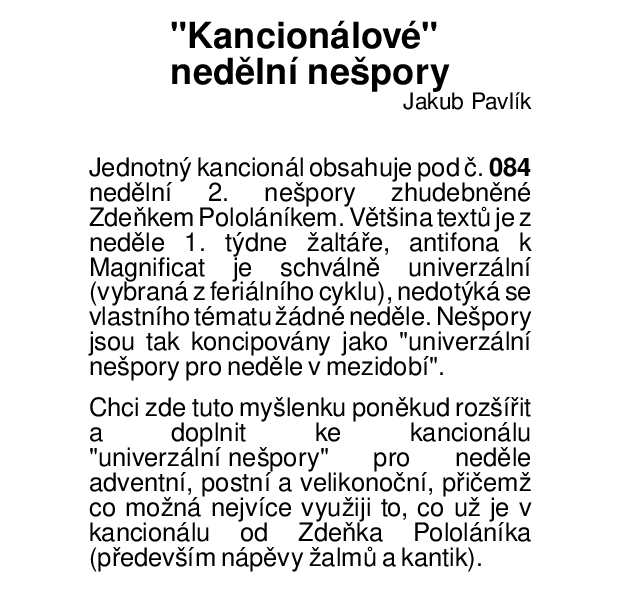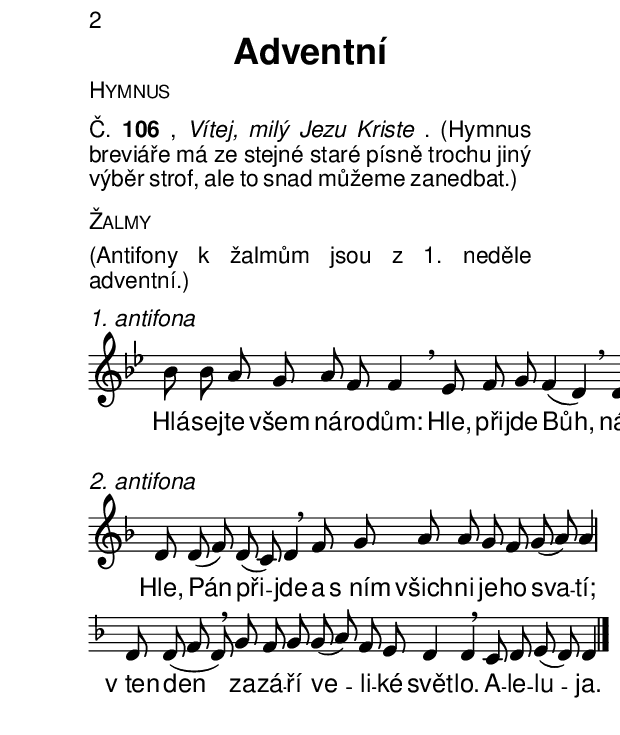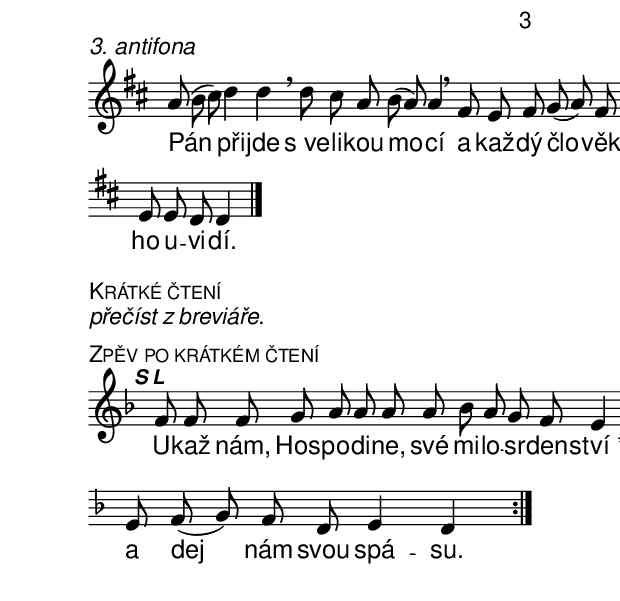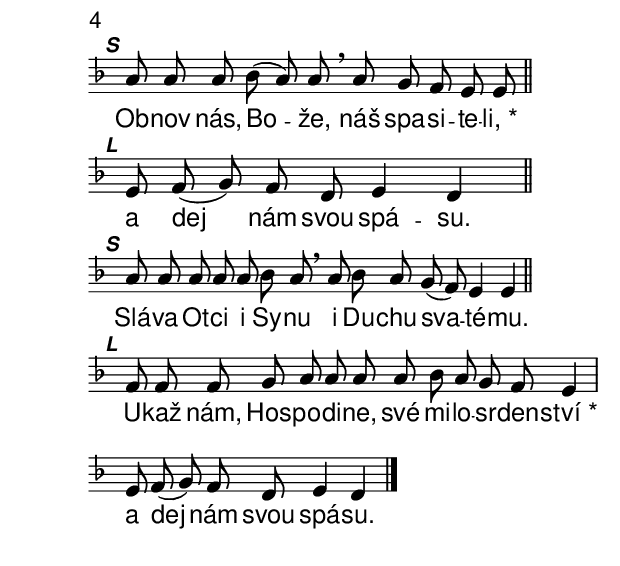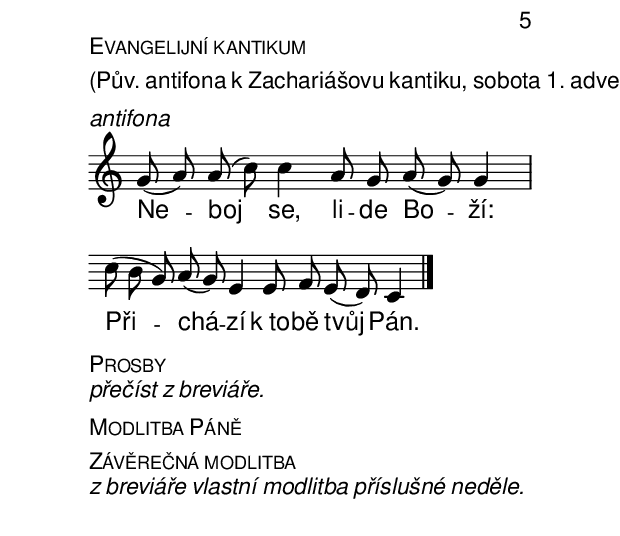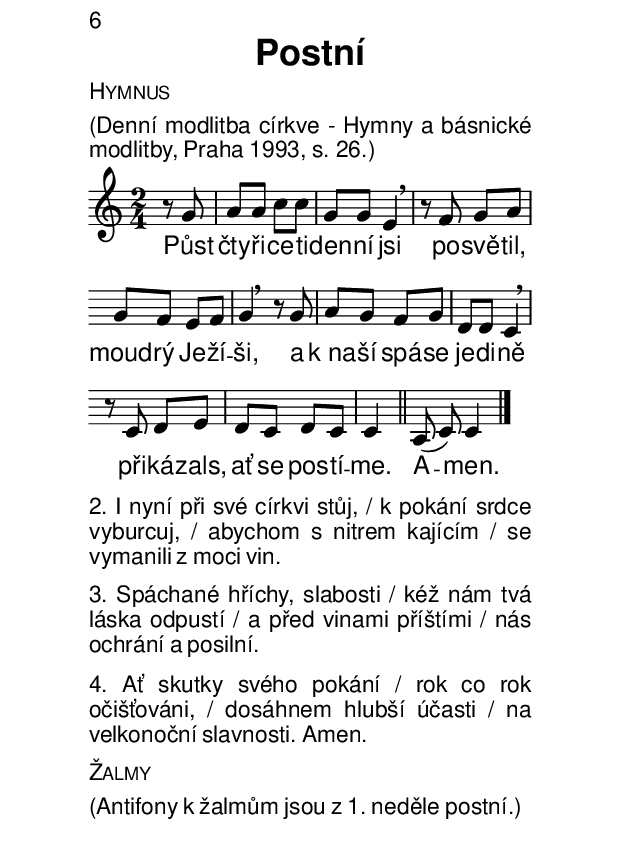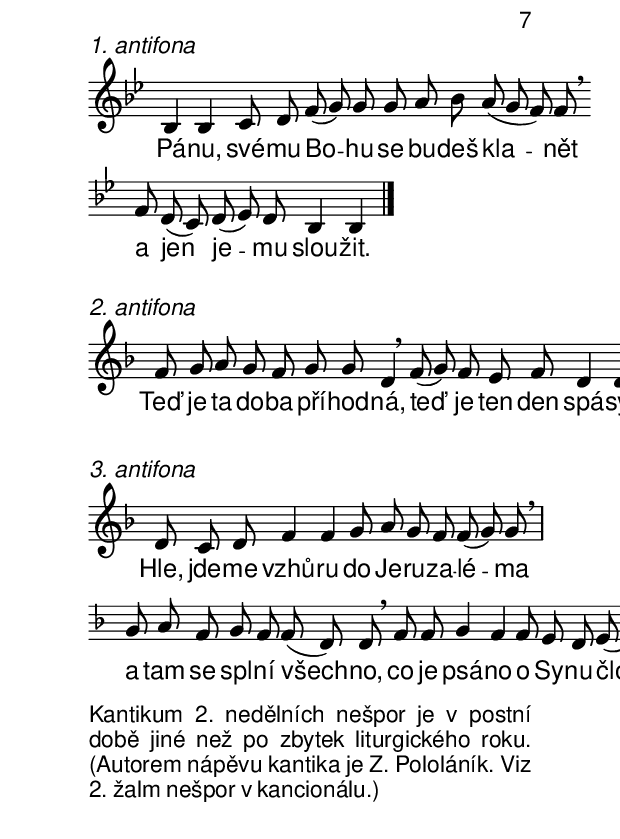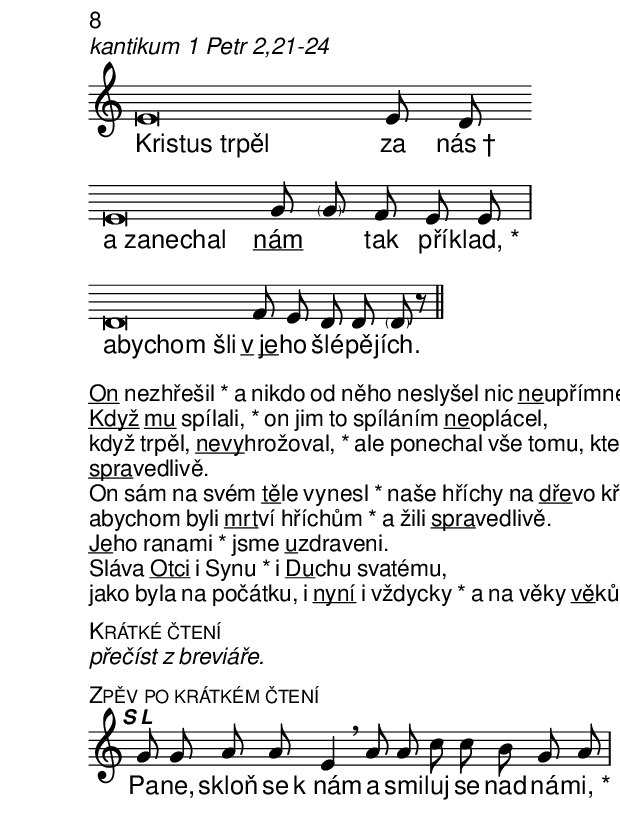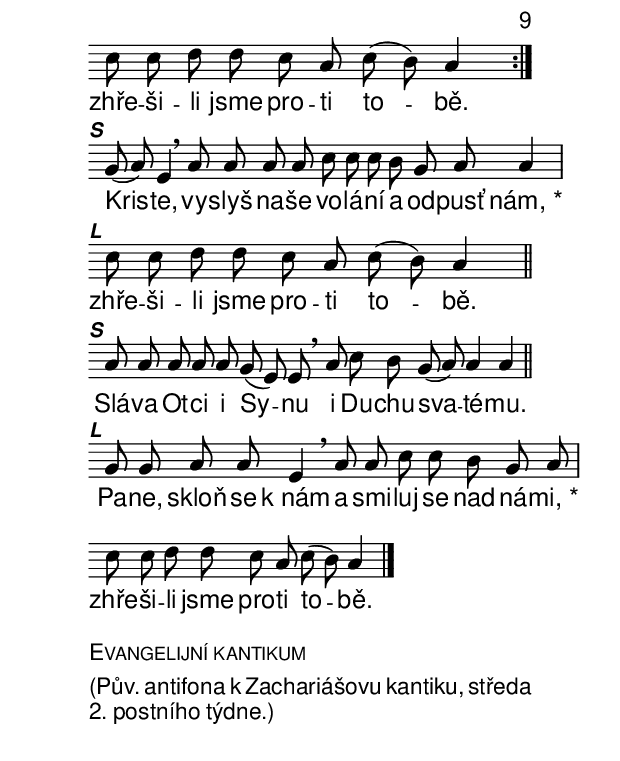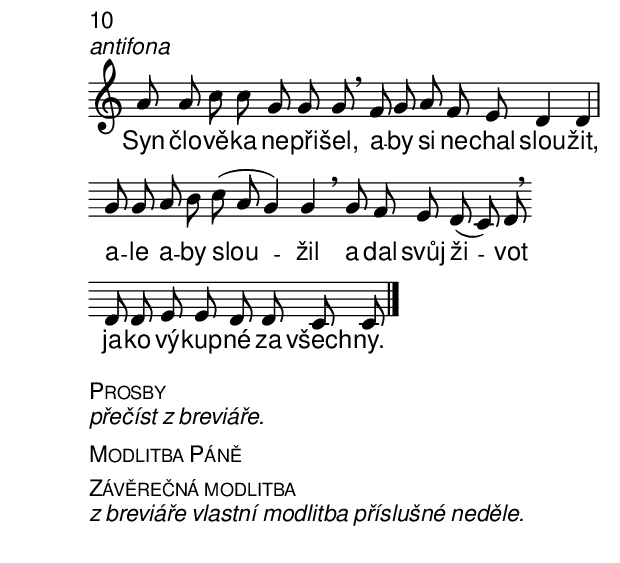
\version "2.15.40"

\include "spolecne.ly"
\include "dilyresponsorii.ly"

\header {
  title = \markup\column{ "\"Kancionálové\"" "nedělní nešpory" } 
  composer = "Jakub Pavlík"
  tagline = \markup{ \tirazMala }
}

myStaffSize = #16
#(set-global-staff-size myStaffSize)

\paper {
  #(set-paper-size "a6")
  
  % Bezpatkovy font jako v kancionalu
  #(define fonts
    (make-pango-font-tree 
                          "Helvetica"
                          "Helvetica"
                          "Courier"
     (/ myStaffSize 20)))
  
  scoreTitleMarkup = \markup\italic{ 
    \fromproperty #'header:quid 
  }
}

\layout {
  indent = 0\cm
  short-indent = 0\cm
  
  \context {
    \Staff
    \remove Custos_engraver % pridano ve spolecne.ly
  }
}

%% nadpisy oddilu
Hymnus = \markup\smallCaps{Hymnus}
Zalmy = \markup\smallCaps{Žalmy}
Cteni = \markup\column{
  \line\smallCaps{Krátké čtení}
  \line\italic{přečíst z breviáře.}
}
Responsorium = \markup\smallCaps{Zpěv po krátkém čtení}
Magnificat = \markup\smallCaps{Evangelijní kantikum}
Prosby = \markup\column{
  \line{\smallCaps{Prosby}}
  \line{\italic{přečíst z breviáře.}}
}
OtceNas = \markup\smallCaps{Modlitba Páně}
Modlitba = \markup\column{
  \line{\smallCaps{Závěrečná modlitba}}
  \line{\italic{z breviáře vlastní modlitba příslušné neděle.}}
}

%% "hudebni nastaveni" antifon podle napevu zalmu v kancionalu
antI = { \key bes \major }
antII = { \key d \minor }
antIII = { \key d \major }
antIIIpostni = {} % musim napev kantika slozit sam
antMagnificat = { \key c \major }

%% v kancionalu zavedene znacky, kdo co ma zpivat
znSchola = \markup\small\bold\italic{S}
znLid = \markup\small\bold\italic{L}

choralniRezimKancional = {
  % nepsat predznamenani tempa (neni tempo)
  \override Score.TimeSignature #'stencil = ##f
  
  % nedelat taktove cary    
  \cadenzaOn
  
  % vzdycky vypsat becka
  \accidentalStyle "forget"
}

\markup\justify\large{
  \vspace #2
  Jednotný kancionál obsahuje pod č. \bold{084} nedělní 2. nešpory zhudebněné Zdeňkem
  Pololáníkem. Většina textů je z neděle 1. týdne žaltáře,
  antifona k Magnificat je schválně univerzální
  (vybraná z feriálního cyklu), nedotýká se vlastního
  tématu žádné neděle. Nešpory jsou tak koncipovány jako "\"univerzální"
  nešpory pro neděle v "mezidobí\"."
}
\markup\justify\large{
  Chci zde tuto myšlenku poněkud rozšířit a doplnit
  ke kancionálu "\"univerzální nešpory\"" pro neděle adventní, postní a velikonoční,
  přičemž co možná nejvíce využiji to, co už je v kancionálu
  od Zdeňka Pololáníka (především nápěvy žalmů a kantik).
}

\bookpart {
  \header {
    title = "Adventní"
    composer = "" % ne ze bych ty zpevy neslozil, ale staci, ze je to napsano
    % na titulni strance.
  }
  
  \markup\Hymnus
  
  \markup\justify{
    Č. \bold{106}, \italic{Vítej, milý Jezu Kriste}.
    (Hymnus breviáře má ze stejné staré písně trochu jiný výběr strof,
    ale to snad můžeme zanedbat.)
  }
  
  \markup\Zalmy
  
  %{ VZOR:
     
  \score {
    \relative c' {
      \choralniRezimKancional
      
    }
    \addlyrics {
      
    }
    \header {
      quid = ". antifona"
      psalmus = ""
      id = ""
    }
  }
  %}
  
  \markup\justify{
    (Antifony k žalmům jsou z 1. neděle adventní.)
  }
  
  \score {
    \relative c'' {
      \choralniRezimKancional
      \antI
      bes8 bes a g a f f4 \breathe es8 f g f4( d) \breathe
      d8 c bes bes \bar "|."
    }
    \addlyrics {
      Hlá -- sej -- te všem ná -- ro -- dům:
      Hle, při -- jde Bůh, náš Spa -- si -- tel.
    }
    \header {
      quid = "1. antifona"
      psalmus = "Žalm 110"
      id = ""
    }
  }
  
  \score {
    \relative c' {
      \choralniRezimKancional
      \antII
      d8 d( f) d( c) d4 \breathe 
      f8 g a a g f g( a) a4 \bar "|"
      d,8 d( f d) \breathe g f g g( a) f e d4 d \breathe
      c8 d e( d) d4 \bar "|."
    }
    \addlyrics {
      Hle, Pán při -- jde 
      a s_ním všich -- ni je -- ho sva -- tí;
      v_ten den za -- zá -- ří ve -- li -- ké svět -- lo.
      A -- le -- lu -- ja.
    }
    \header {
      quid = "2. antifona"
      psalmus = "Žalm 114"
      id = ""
    }
  }
  
  \score {
    \relative c'' {
      \choralniRezimKancional
      \antIII
      a8( b cis) d4 d \breathe d8 cis a b( a) a4 \breathe
      fis8 e fis g( a) fis \bar "" e e d d4 \bar "|."
    }
    \addlyrics {
      Pán při -- jde s_ve -- li -- kou mo -- cí
      a kaž -- dý člo -- věk ho u -- vi -- dí.
    }
    \header {
      quid = "3. antifona"
      psalmus = "kantikum Zj 19"
      id = ""
    }
  }
  
  \markup\Cteni
  
  \markup\Responsorium
  
  \score {
    \relative c' {
      \choralniRezimKancional
      \key d \minor
      
      % R
      \mark\markup{\znSchola \znLid}
      \repeat volta 2 { 
        f8 f f g a a a a bes a g f e4 \bar "|" 
        e8 f( g) f d e4 d
      }
      % V
      \mark\markup{\znSchola} 
      a'8 a a bes( a) a \breathe a g f e e \bar "||"
      % R
      \mark\markup{\znLid} 
      e8 f( g) f d e4 d \bar "||"
      % Slava
      \mark\markup{\znSchola} 
      a'8 a a a a bes a \breathe a bes a g( f) e4 e \bar "||"
      % R
      \mark\markup{\znLid} 
      f8 f f g a a a a bes a g f e4 \bar "|" 
      e8 f( g) f d e4 d \bar "|."
    }
    \addlyrics {
      U -- kaž nám, Hos -- po -- di -- ne, své mi -- lo -- sr -- den -- ství_*
      a dej nám svou spá -- su.
      Ob -- nov nás, Bo -- že, náš spa -- si -- te -- li,_*
      a dej nám svou spá -- su.
      \textRespDoxologie
      U -- kaž nám, Hos -- po -- di -- ne, své mi -- lo -- sr -- den -- ství_*
      a dej nám svou spá -- su.
    }
    \header {
      quid = ""
      id = ""
    }
  }
  
  \pageBreak % ZLOM
  
  \markup\Magnificat
  
  \markup{(Pův. antifona k Zachariášovu kantiku, sobota 1. adventního týdne.)}
  
  \score {
    \relative c'' {
      \choralniRezimKancional
      \antMagnificat
      g8( a) a( c) c4 a8 g a( g) g4 \bar "|"
      c8( b g) a( g) e4 e8 f e( d) c4 \bar "|."
    }
    \addlyrics {
      Ne -- boj se, li -- de Bo -- ží:
      Při -- chá -- zí k_to -- bě tvůj Pán.
      A -- le -- lu -- ja.
    }
    \header {
      quid = "antifona"
      psalmus = ""
      id = ""
    }
  }
  
  \markup\Prosby
  
  \markup\OtceNas
  
  \markup\Modlitba
}

\bookpart {
  \header {
    title = "Postní"
    composer = ""
  }
  
  \markup\Hymnus
  
  \markup\justify{(Denní modlitba církve - Hymny a básnické modlitby, Praha 1993, "s. 26.)"}
  
  \score {
    \relative c'' {
      % \choralniRezimKancional
      \time 2/4
      \partial 4
      r8 g8 a a c c g g e4 \breathe
      r8 f8 g a g f e f g4 \breathe \bar ""
      r8 g8 a g f g d d c4 \breathe
      r8 c8 d e d c d c c4 \bar "||" \cadenzaOn a8( c) c4 \bar "|."
    }
    \addlyrics {
      Půst čty -- ři -- ce -- ti -- den -- ní jsi
      po -- svě -- til, moud -- rý Je -- ží -- ši,
      a k_na -- ší spá -- se je -- di -- ně
      při -- ká -- zals, ať se pos -- tí -- me. A -- men.
    }
    \header {
      quid = ""
      psalmus = ""
      id = ""
    }
  }
  
  \markup\justify{
    2. I nyní při své církvi stůj, / k pokání srdce vyburcuj, /
    abychom s nitrem kajícím / se vymanili z moci vin.
  }
  \markup\justify{
    3. Spáchané hříchy, slabosti / kéž nám tvá láska odpustí /
    a před vinami příštími / nás ochrání a posilní.
  }
  \markup\justify{
    4. Ať skutky svého pokání / rok co rok očišťováni, /
    dosáhnem hlubší účasti / na velkonoční slavnosti. Amen.
  }
  
  \markup\Zalmy
  
  \markup\justify{
    (Antifony k žalmům jsou z 1. neděle postní.)
  }
  
  \score {
    \relative c' {
      \choralniRezimKancional
      \antI
      bes4 bes c8 d f( g) g g a bes a( g f) f \breathe \bar ""
      f8 d( c) d( es) d bes4 bes \bar "|."
    }
    \addlyrics {
      Pá -- nu, své -- mu Bo -- hu se bu -- deš kla -- nět
      a jen je -- mu slou -- žit.
    }
    \header {
      quid = "1. antifona"
      psalmus = ""
      id = ""
    }
  }
  
  \score {
    \relative c' {
      \choralniRezimKancional
      \antII
      f8 g a g f g g d4 \breathe f8( g) f e f d4 d \bar "|."
    }
    \addlyrics {
      Teď je ta do -- ba pří -- hod -- ná,
      teď je ten den spá -- sy.
    }
    \header {
      quid = "2. antifona"
      psalmus = ""
      id = ""
    }
  }
  
  \score {
    \relative c' {
      \choralniRezimKancional
      \antII % antifona je sice III, ale kantikum nize je na stejny napev
      % jako zalm 2.
      d8 c d f4 f g8 a g f f( g) g \breathe \bar "|"
      g8 a f g f f( d) d \breathe
      f8 f g4 f f8 e d e( f) d d \bar "|."
    }
    \addlyrics {
      Hle, jde -- me vzhů -- ru do Je -- ru -- za -- lé -- ma
      a tam se spl -- ní všech -- no,
      co je psá -- no o Sy -- nu člo -- vě -- ka.
    }
    \header {
      quid = "3. antifona"
      psalmus = ""
      id = ""
    }
  }
  
  \markup\justify{
    Kantikum 2. nedělních nešpor je v postní době jiné než
    po zbytek liturgického roku. 
    (Autorem nápěvu kantika je Z. Pololáník. Viz 2. žalm nešpor
    v kancionálu.)
  }
  
  \score {
    \relative c' {
      \choralniRezimKancional
      e\breve e8 d \bar ":"
      e\breve g8 \parenthesize g f e e \bar "|"
      d\breve f8 e d d \parenthesize d r \bar "||"
    }
    \addlyrics {
      \once \override LyricText #'self-alignment-X = #LEFT
      "Kristus trpěl" za \markup{nás \Dagger}
      \once \override LyricText #'self-alignment-X = #LEFT
      "a zanechal" \markup\underline{nám} \skip1 tak pří -- klad,_*
      \once \override LyricText #'self-alignment-X = #LEFT
      "abychom šli" \markup\underline{v je} -- ho šlé -- pě -- jích.
    }
    \header {
      quid = "kantikum 1 Petr 2,21-24"
      psalmus = ""
      id = ""
    }
  }
  
  \markup\column{
    \line{\underline{On} nezhřešil * 
          a nikdo od něho neslyšel nic \concat{\underline{ne}upřímného.}}
    \line{\underline{Když mu} spílali, *
          on jim to spíláním \concat{\underline{ne}oplácel,}}
    \line{když trpěl, \concat{\underline{nevy}hrožoval,} * 
          ale ponechal vše tomu, který soudí }
    \line{\concat{\underline{spra}vedlivě.}}
    \line{On sám na svém \concat{\underline{tě}le} vynesl *
          naše hříchy na \concat{\underline{dře}vo} kříže,}
    \line{abychom byli \concat{\underline{mrt}ví} hříchům *
          a žili \concat{\underline{spra}vedlivě.}}
    \line{\concat{\underline{Je}ho} ranami *
          jsme \concat{\underline{u}zdraveni.}}
    \line{Sláva \underline{Otci} i Synu * 
          i \concat{\underline{Du}chu} svatému,}
    \line{jako byla na počátku, i \underline{nyní} i vždycky * 
          a na věky \concat{\underline{vě}ků.} Amen.}
  }
  
  \markup\Cteni
  
  \markup\Responsorium
  
  \score {
    \relative c'' {
      \choralniRezimKancional
      
      % R
      \mark\markup{\znSchola \znLid}
      \repeat volta 2 {
      g8 g a a e4 \breathe a8 a c c b g a \bar "|"
      c8 c d d c a c( b) a4 
      }
      % V
      \mark\markup{\znSchola}
      g8( a) e4 \breathe a8 a a a c c c b g a a4 \bar "|"
      % R
      \mark\markup{\znLid}
      c8 c d d c a c( b) a4 \bar "||"
      % Slava
      \mark\markup{\znSchola}
      a8 a a a a g( e) e \breathe a c b g( a) a4 a \bar "||"
      % R
      \mark\markup{\znLid}
      g8 g a a e4 \breathe a8 a c c b g a \bar "|"
      c8 c d d c a c( b) a4 \bar "|."
    }
    \addlyrics {
      Pa -- ne, skloň se k_nám a smi -- luj se nad ná -- mi,_*
      zhře -- ši -- li jsme pro -- ti to -- bě.
  
      Kris -- te, vy -- slyš na -- še vo -- lá -- ní a od -- pusť nám,_*
      zhře -- ši -- li jsme pro -- ti to -- bě.
      \textRespDoxologie
      
      Pa -- ne, skloň se k_nám a smi -- luj se nad ná -- mi,_*
      zhře -- ši -- li jsme pro -- ti to -- bě.
    }
    \header {
      quid = ""
      id = ""
    }
  }
  
  \markup\Magnificat
  
  \markup\justify{
    (Pův. antifona k Zachariášovu kantiku, středa 2. postního týdne.)
  }
  
  \score {
    \relative c'' {
      \choralniRezimKancional
      \antMagnificat
      a8 a c c g g g \breathe 
      f g a f e d4 d \bar "|"
      g8 g a b c( a g4) g \breathe g8 f e d( c) d \breathe \bar"" d d e e d d c c \bar "|."
    }
    \addlyrics {
      Syn člo -- vě -- ka ne -- při -- šel,
      a -- by si ne -- chal slou -- žit,
      a -- le a -- by slou -- žil
      a dal svůj ži -- vot ja -- ko vý -- kup -- né za všech -- ny.
    }
    \header {
      quid = "antifona"
      psalmus = ""
      id = ""
    }
  }
  
  \markup\Prosby
  
  \markup\OtceNas
  
  \markup\Modlitba
}

\bookpart {
  \header {
    title = "Velikonoční"
    composer = ""
  }
  
  \markup\Hymnus
  
  \markup\Zalmy
  
  \markup\justify{(Antifony k žalmům jsou ze slavnosti Zmrtvýchvstání Páně.)}
  
  \score {
    \relative c' {
      \choralniRezimKancional
      \antI
    }
    \addlyrics {
      Ma -- ri -- e Mag -- dal -- ská a dru -- há Ma -- ri -- e
      při -- šly ke hro -- bu, tě -- lo Pá -- na Je -- ží -- še však ne -- na -- šly.
      A -- le -- lu -- ja.
    }
    \header {
      quid = "1. antifona"
      psalmus = ""
      id = ""
    }
  }
  
  \score {
    \relative c' {
      \choralniRezimKancional
      \antII
    }
    \addlyrics {
      Pojď -- te a po -- dí -- vej -- te se na to mís -- to, 
      kde byl Pán po -- lo -- žen.
      A -- le -- lu -- ja.
    }
    \header {
      quid = "2. antifona"
      psalmus = ""
      id = ""
    }
  }
  
  \score {
    \relative c' {
      \choralniRezimKancional
      \antIII
    }
    \addlyrics {
      Je -- žíš ře -- kl: Ne -- boj -- te se! 
      Jdě -- te a o -- znam -- te mým bra -- třím,
      ať o -- de -- jdou do Ga -- li -- le -- je;
      tam mě u -- vi -- dí.
      A -- le -- lu -- ja.
    }
    \header {
      quid = "3. antifona"
      psalmus = ""
      id = ""
    }
  }
  
  \markup\Cteni
  
  \markup\Responsorium
  
  \markup\justify{Ve velikonočním oktávu se namísto zpěvu po krátkém čtení
  zpívá antifona \italic{Toto je den}, č. \bold{627}.
  Mimo velikonoční oktáv:}
  
  \score {
    \relative c' {
      \choralniRezim
      
      % R
      
      % V
      
      % R
      
      % Slava
    }
    \addlyrics {
      Pán sku -- teč -- ně vstal._*
      \textRespAleluja
      Zje -- vil se Ši -- mo -- no -- vi._*
      \textRespAleluja
      \textRespDoxologie
    }
    \header {
      quid = ""
      id = ""
    }
  }
  
  \markup\Magnificat
  
  \score {
    \relative c' {
      \choralniRezimKancional
      \antMagnificat
    }
    \addlyrics {
      
    }
    \header {
      quid = "antifona"
      psalmus = ""
      id = ""
    }
  }
  
  \markup\Prosby
  
  \markup\OtceNas
  
  \markup\Modlitba
}